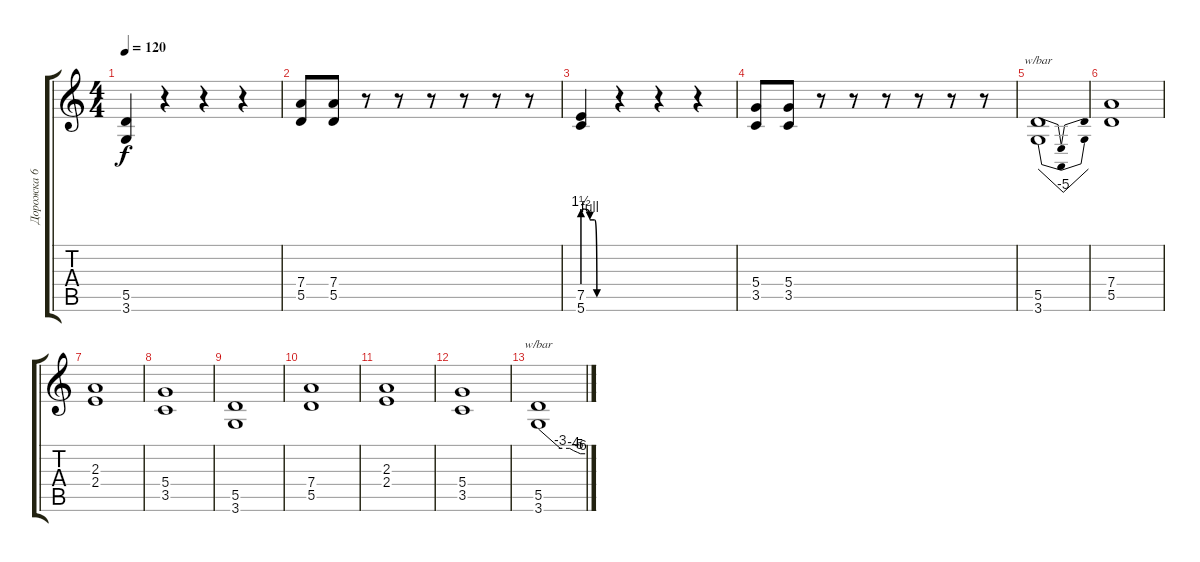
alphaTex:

\track ("Дорожка 6" "Дорожка 6") {instrument distortionguitar}
\staff {score tabs}
\tuning (E4 B3 G3 D3 A2 E2) {hide}
\ts (4 4)
\tempo 120
\clef g2
\ks c
(5.5 3.6).4{dy f} r.4 r.4 r.4 |
(7.4 5.5).8 (7.4 5.5).8 r.8 r.8 r.8 r.8 r.8 r.8 |
(7.5 5.6{be (custom 0 6 3 6 15 4 25 4 30 0 60 0)}).4 r.4 r.4 r.4 |
(5.4 3.5).8 (5.4 3.5).8 r.8 r.8 r.8 r.8 r.8 r.8 |
(5.5 3.6).1{tbe (dip default 0 0 30 -20 60 0)} |
(7.4 5.5).1 |
(2.3 2.4).1 |
(5.4 3.5).1 |
(5.5 3.6).1 |
(7.4 5.5).1 |
(2.3 2.4).1 |
(5.4 3.5).1 |
(5.5 3.6).1{tbe (custom default 0 0 28 -12 30 -12 40 -12 45 -16 50 -20 54 -24 60 -24)}
